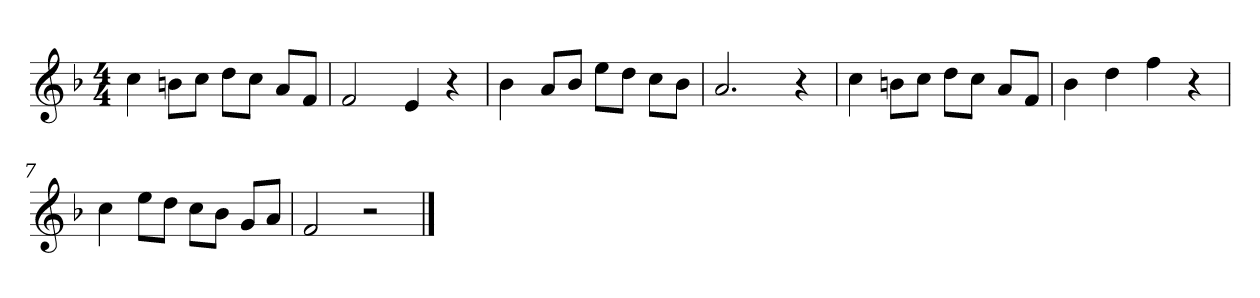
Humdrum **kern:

**kern
*part1
*staff1
*k[b-]
*M4/4
*MM120
=1
4cc
8bnL
8ccJ
8ddL
8ccJ
8aL
8fJ
=2
2f
4e
4r
=3
4b-
8aL
8b-J
8eeL
8ddJ
8ccL
8b-J
=4
2.a
4r
=5
4cc
8bnL
8ccJ
8ddL
8ccJ
8aL
8fJ
=6
4b-
4dd
4ff
4r
=7
4cc
8eeL
8ddJ
8ccL
8b-J
8gL
8aJ
=8
2f
2r
==
*-
